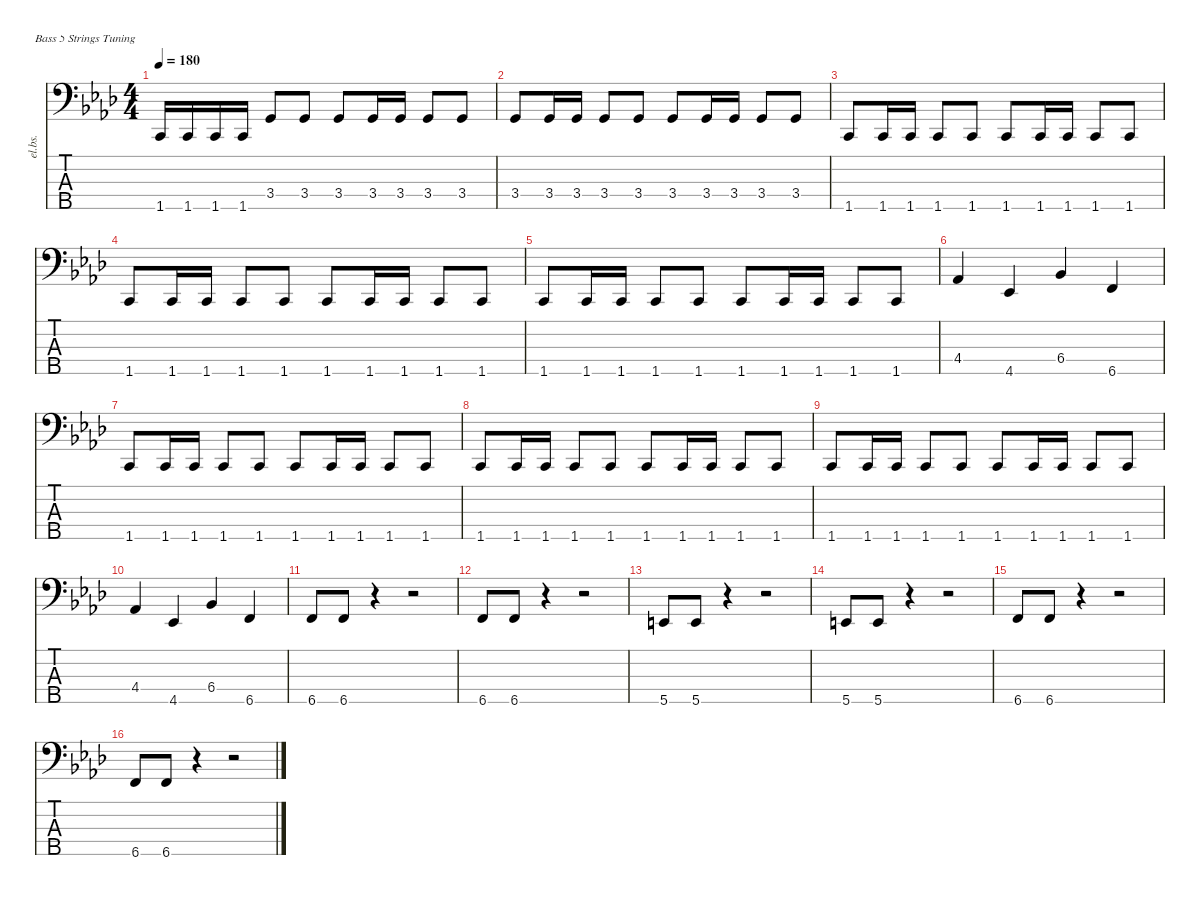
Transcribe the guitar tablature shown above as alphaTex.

\defaultSystemsLayout 4
\hideDynamics
\bracketExtendMode nobrackets
\track ("Bass" "el.bs.") {instrument electricbasspick}
\staff {score tabs}
\tuning (G2 D2 A1 E1 B0)
\ts (4 4)
\tempo 180
\clef f4
\ks fminor
1.5{acc forcenatural}.16{dy f beam Up} 1.5{acc forcenatural}.16{beam Up} 1.5{acc forcenatural}.16{beam Up} 1.5{acc forcenatural}.16{beam Up} 3.4{acc forcenatural}.8{beam Up} 3.4{acc forcenatural}.8{beam Up} 3.4{acc forcenatural}.8{beam Up} 3.4{acc forcenatural}.16{beam Up} 3.4{acc forcenatural}.16{beam Up} 3.4{acc forcenatural}.8{beam Up} 3.4{acc forcenatural}.8{beam Up} |
3.4{acc forcenatural}.8{beam Up} 3.4{acc forcenatural}.16{beam Up} 3.4{acc forcenatural}.16{beam Up} 3.4{acc forcenatural}.8{beam Up} 3.4{acc forcenatural}.8{beam Up} 3.4{acc forcenatural}.8{beam Up} 3.4{acc forcenatural}.16{beam Up} 3.4{acc forcenatural}.16{beam Up} 3.4{acc forcenatural}.8{beam Up} 3.4{acc forcenatural}.8{beam Up} |
1.5{acc forcenatural}.8{beam Up} 1.5{acc forcenatural}.16{beam Up} 1.5{acc forcenatural}.16{beam Up} 1.5{acc forcenatural}.8{beam Up} 1.5{acc forcenatural}.8{beam Up} 1.5{acc forcenatural}.8{beam Up} 1.5{acc forcenatural}.16{beam Up} 1.5{acc forcenatural}.16{beam Up} 1.5{acc forcenatural}.8{beam Up} 1.5{acc forcenatural}.8{beam Up} |
1.5{acc forcenatural}.8{beam Up} 1.5{acc forcenatural}.16{beam Up} 1.5{acc forcenatural}.16{beam Up} 1.5{acc forcenatural}.8{beam Up} 1.5{acc forcenatural}.8{beam Up} 1.5{acc forcenatural}.8{beam Up} 1.5{acc forcenatural}.16{beam Up} 1.5{acc forcenatural}.16{beam Up} 1.5{acc forcenatural}.8{beam Up} 1.5{acc forcenatural}.8{beam Up} |
1.5{acc forcenatural}.8{beam Up} 1.5{acc forcenatural}.16{beam Up} 1.5{acc forcenatural}.16{beam Up} 1.5{acc forcenatural}.8{beam Up} 1.5{acc forcenatural}.8{beam Up} 1.5{acc forcenatural}.8{beam Up} 1.5{acc forcenatural}.16{beam Up} 1.5{acc forcenatural}.16{beam Up} 1.5{acc forcenatural}.8{beam Up} 1.5{acc forcenatural}.8{beam Up} |
4.4{acc b}.4{beam Up} 4.5{acc b}.4{beam Up} 6.4{acc b}.4{beam Up} 6.5{acc forcenatural}.4{beam Up} |
1.5{acc forcenatural}.8{beam Up} 1.5{acc forcenatural}.16{beam Up} 1.5{acc forcenatural}.16{beam Up} 1.5{acc forcenatural}.8{beam Up} 1.5{acc forcenatural}.8{beam Up} 1.5{acc forcenatural}.8{beam Up} 1.5{acc forcenatural}.16{beam Up} 1.5{acc forcenatural}.16{beam Up} 1.5{acc forcenatural}.8{beam Up} 1.5{acc forcenatural}.8{beam Up} |
1.5{acc forcenatural}.8{beam Up} 1.5{acc forcenatural}.16{beam Up} 1.5{acc forcenatural}.16{beam Up} 1.5{acc forcenatural}.8{beam Up} 1.5{acc forcenatural}.8{beam Up} 1.5{acc forcenatural}.8{beam Up} 1.5{acc forcenatural}.16{beam Up} 1.5{acc forcenatural}.16{beam Up} 1.5{acc forcenatural}.8{beam Up} 1.5{acc forcenatural}.8{beam Up} |
1.5{acc forcenatural}.8{beam Up} 1.5{acc forcenatural}.16{beam Up} 1.5{acc forcenatural}.16{beam Up} 1.5{acc forcenatural}.8{beam Up} 1.5{acc forcenatural}.8{beam Up} 1.5{acc forcenatural}.8{beam Up} 1.5{acc forcenatural}.16{beam Up} 1.5{acc forcenatural}.16{beam Up} 1.5{acc forcenatural}.8{beam Up} 1.5{acc forcenatural}.8{beam Up} |
4.4{acc b}.4{beam Up} 4.5{acc b}.4{beam Up} 6.4{acc b}.4{beam Up} 6.5{acc forcenatural}.4{beam Up} |
6.5{acc forcenatural}.8{beam Up} 6.5{acc forcenatural}.8{beam Up} r.4{beam Down} r.2{beam Down} |
6.5{acc forcenatural}.8{beam Up} 6.5{acc forcenatural}.8{beam Up} r.4{beam Down} r.2{beam Down} |
5.5{acc forcenatural}.8{beam Up} 5.5{acc forcenatural}.8{beam Up} r.4{beam Down} r.2{beam Down} |
5.5{acc forcenatural}.8{beam Up} 5.5{acc forcenatural}.8{beam Up} r.4{beam Down} r.2{beam Down} |
6.5{acc forcenatural}.8{beam Up} 6.5{acc forcenatural}.8{beam Up} r.4{beam Down} r.2{beam Down} |
6.5{acc forcenatural}.8{beam Up} 6.5{acc forcenatural}.8{beam Up} r.4{beam Down} r.2{beam Down}
